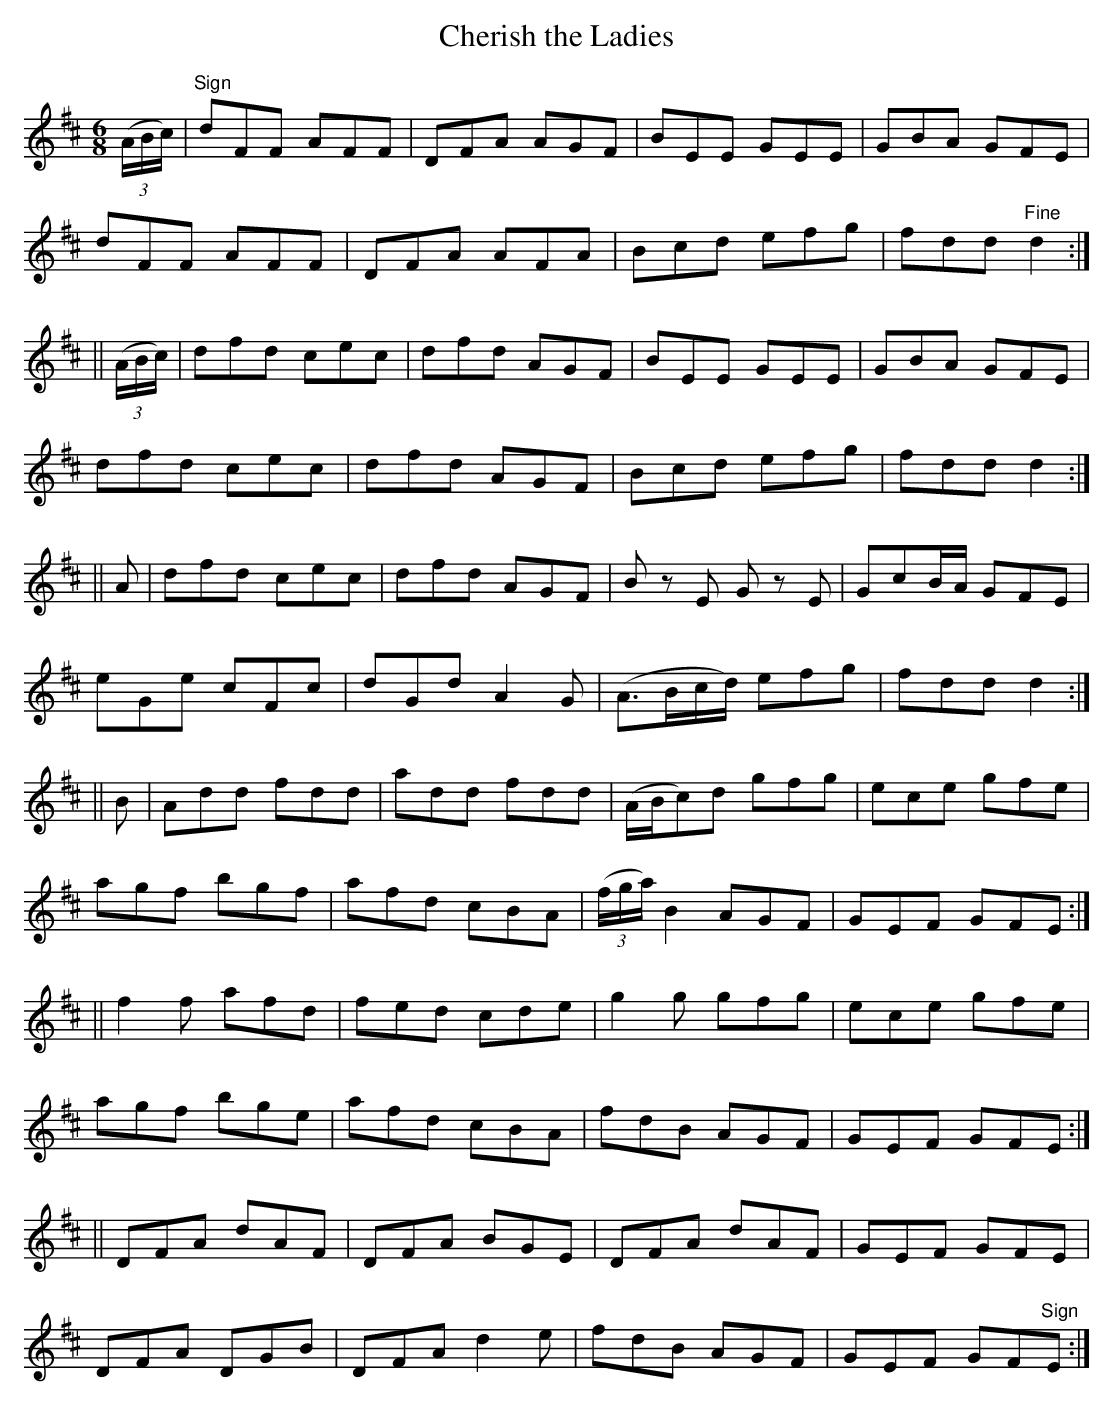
X:1
T: Cherish the Ladies
M: 6/8
L: 1/8
K: D
((3A/2B/2c/2)|"Sign"dFF AFF|DFA AGF|BEE GEE|GBA GFE|
dFF AFF|DFA AFA|Bcd efg|fdd "Fine"d2:|
||((3A/2B/2c/2)|dfd cec|dfd AGF|BEE GEE|GBA GFE|
dfd cec|dfd AGF|Bcd efg|fdd d2:|
||A|dfd cec|dfd AGF|B z E G z E|GcB/2A/2 GFE|
eGe cFc|dGd A2 G|(A>Bc/2d/2) efg|fdd d2:|
||B|Add fdd|add fdd|(A/2B/2c)d gfg|ece gfe|
agf bgf|afd cBA|((3f/2g/2a/2) B2 AGF|GEF GFE:|
||f2 f afd|fed cde|g2 g gfg|ece gfe|
agf bge|afd cBA|fdB AGF|GEF GFE:|
||DFA dAF|DFA BGE|DFA dAF|GEF GFE|
DFA DGB|DFA d2 e|fdB AGF|GEF  GF"Sign"E:|
